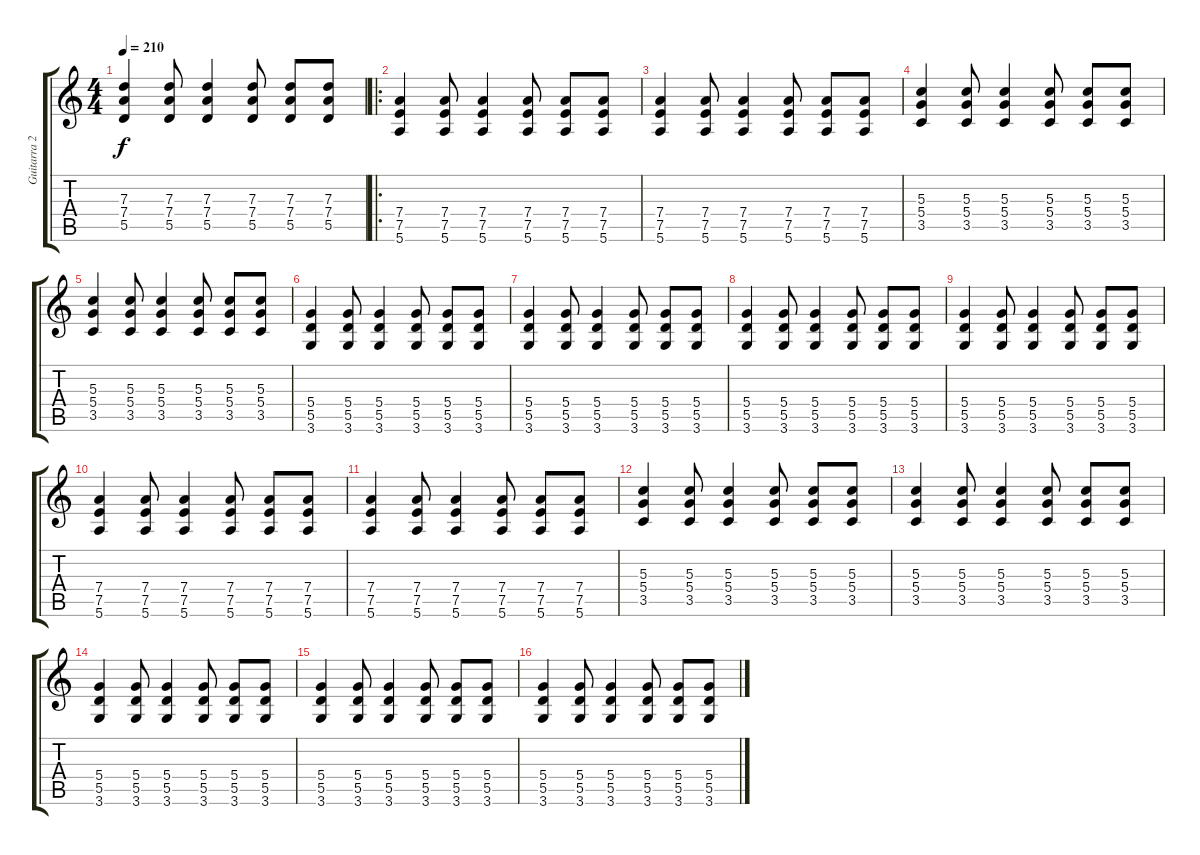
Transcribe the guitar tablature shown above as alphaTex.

\track ("Guitarra 2" "Guitarra 2") {instrument distortionguitar}
\staff {score tabs}
\tuning (E4 B3 G3 D3 A2 E2) {hide}
\ts (4 4)
\tempo 210
\clef g2
\ks c
(7.3 7.4 5.5).4{dy f} (7.3 7.4 5.5).8 (7.3 7.4 5.5).4 (7.3 7.4 5.5).8 (7.3 7.4 5.5).8 (7.3 7.4 5.5).8 |
\ro
(7.4 7.5 5.6).4 (7.4 7.5 5.6).8 (7.4 7.5 5.6).4 (7.4 7.5 5.6).8 (7.4 7.5 5.6).8 (7.4 7.5 5.6).8 |
(7.4 7.5 5.6).4 (7.4 7.5 5.6).8 (7.4 7.5 5.6).4 (7.4 7.5 5.6).8 (7.4 7.5 5.6).8 (7.4 7.5 5.6).8 |
(5.3 5.4 3.5).4 (5.3 5.4 3.5).8 (5.3 5.4 3.5).4 (5.3 5.4 3.5).8 (5.3 5.4 3.5).8 (5.3 5.4 3.5).8 |
(5.3 5.4 3.5).4 (5.3 5.4 3.5).8 (5.3 5.4 3.5).4 (5.3 5.4 3.5).8 (5.3 5.4 3.5).8 (5.3 5.4 3.5).8 |
(5.4 5.5 3.6).4 (5.4 5.5 3.6).8 (5.4 5.5 3.6).4 (5.4 5.5 3.6).8 (5.4 5.5 3.6).8 (5.4 5.5 3.6).8 |
(5.4 5.5 3.6).4 (5.4 5.5 3.6).8 (5.4 5.5 3.6).4 (5.4 5.5 3.6).8 (5.4 5.5 3.6).8 (5.4 5.5 3.6).8 |
(5.4 5.5 3.6).4 (5.4 5.5 3.6).8 (5.4 5.5 3.6).4 (5.4 5.5 3.6).8 (5.4 5.5 3.6).8 (5.4 5.5 3.6).8 |
(5.4 5.5 3.6).4 (5.4 5.5 3.6).8 (5.4 5.5 3.6).4 (5.4 5.5 3.6).8 (5.4 5.5 3.6).8 (5.4 5.5 3.6).8 |
(7.4 7.5 5.6).4 (7.4 7.5 5.6).8 (7.4 7.5 5.6).4 (7.4 7.5 5.6).8 (7.4 7.5 5.6).8 (7.4 7.5 5.6).8 |
(7.4 7.5 5.6).4 (7.4 7.5 5.6).8 (7.4 7.5 5.6).4 (7.4 7.5 5.6).8 (7.4 7.5 5.6).8 (7.4 7.5 5.6).8 |
(5.3 5.4 3.5).4 (5.3 5.4 3.5).8 (5.3 5.4 3.5).4 (5.3 5.4 3.5).8 (5.3 5.4 3.5).8 (5.3 5.4 3.5).8 |
(5.3 5.4 3.5).4 (5.3 5.4 3.5).8 (5.3 5.4 3.5).4 (5.3 5.4 3.5).8 (5.3 5.4 3.5).8 (5.3 5.4 3.5).8 |
(5.4 5.5 3.6).4 (5.4 5.5 3.6).8 (5.4 5.5 3.6).4 (5.4 5.5 3.6).8 (5.4 5.5 3.6).8 (5.4 5.5 3.6).8 |
(5.4 5.5 3.6).4 (5.4 5.5 3.6).8 (5.4 5.5 3.6).4 (5.4 5.5 3.6).8 (5.4 5.5 3.6).8 (5.4 5.5 3.6).8 |
(5.4 5.5 3.6).4 (5.4 5.5 3.6).8 (5.4 5.5 3.6).4 (5.4 5.5 3.6).8 (5.4 5.5 3.6).8 (5.4 5.5 3.6).8
